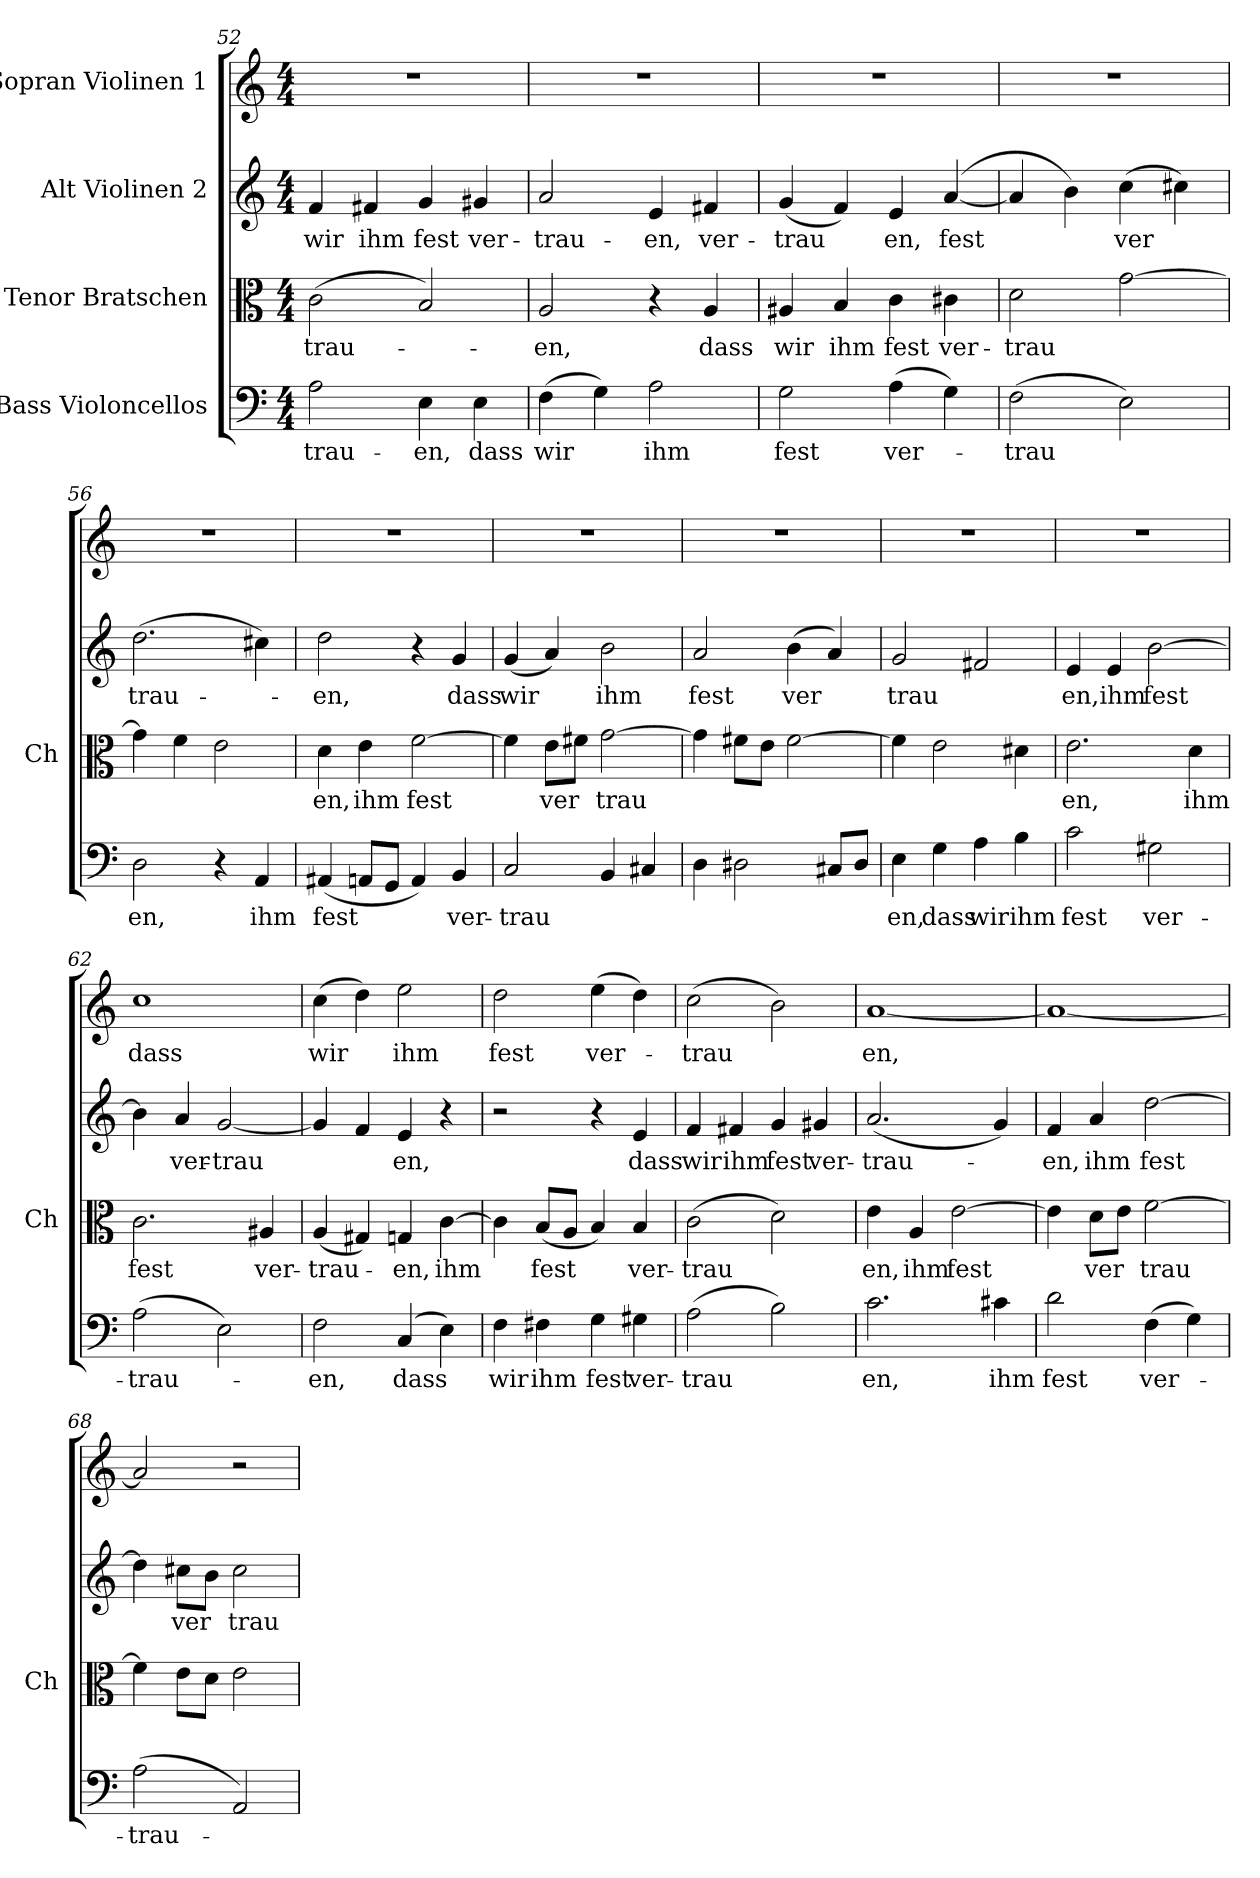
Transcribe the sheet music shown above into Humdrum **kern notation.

**kern	**text	**kern	**text	**kern	**text	**kern	**text
*part4	*part4	*part3	*part3	*part2	*part2	*part1	*part1
*staff4	*staff4	*staff3	*staff3	*staff2	*staff2	*staff1	*staff1
*I"Bass Violoncellos	*	*I"Tenor Bratschen	*	*I"Alt Violinen 2	*	*I"Sopran Violinen 1	*
*	*	*I'Ch	*	*	*	*	*
*clefF4	*	*clefC3	*	*clefG2	*	*clefG2	*
*k[]	*	*k[]	*	*k[]	*	*k[]	*
*M4/4	*	*M4/4	*	*M4/4	*	*M4/4	*
=52	=52	=52	=52	=52	=52	=52	=52
!	!LO:LY:b	!	!LO:LY:b	!	!LO:LY:b	!	!
2A\	trau-	(>2c\	trau-	4f/	wir	1r	.
!	!	!	!	!	!LO:LY:b	!	!
.	.	.	.	4f#X/	ihm	.	.
!	!LO:LY:b	!	!	!	!LO:LY:b	!	!
4E\	en,	2B/)	.	4g/	fest	.	.
!	!LO:LY:b	!	!	!	!LO:LY:b	!	!
4E\	dass	.	.	4g#X/	ver-	.	.
=53	=53	=53	=53	=53	=53	=53	=53
!	!LO:LY:b	!	!LO:LY:b	!	!LO:LY:b	!	!
(>4F\	wir	2A/	en,	2a/	trau-	1r	.
4G\)	.	.	.	.	.	.	.
!	!LO:LY:b	!	!	!	!LO:LY:b	!	!
2A\	ihm	4r	.	4e/	en,	.	.
!	!	!	!LO:LY:b	!	!LO:LY:b	!	!
.	.	4A/	dass	4f#X/	ver-	.	.
!!LO:PB:g=z
=54	=54	=54	=54	=54	=54	=54	=54
!	!LO:LY:b	!	!LO:LY:b	!	!LO:LY:b	!	!
2G\	fest	4A#X/	wir	(<4g/	trau	1r	.
!	!	!	!LO:LY:b	!	!LO:LY:b	!	!
.	.	4B/	ihm	4f/)	-	.	.
!	!LO:LY:b	!	!LO:LY:b	!	!LO:LY:b	!	!
(>4A\	ver-	4c\	fest	4e/	en,	.	.
!	!	!	!LO:LY:b	!	!LO:LY:b	!	!
4G\)	.	4c#X\	ver-	(<[4a/	fest	.	.
=55	=55	=55	=55	=55	=55	=55	=55
!	!LO:LY:b	!	!LO:LY:b	!	!	!	!
(>2F\	trau	2d\	trau	4a/]	.	1r	.
.	.	.	.	4b\)	.	.	.
!	!LO:LY:b	!	!	!	!LO:LY:b	!	!
2E\)	-	[2g\	.	(>4cc\	ver	.	.
.	.	.	.	4cc#X\)	.	.	.
=56	=56	=56	=56	=56	=56	=56	=56
!	!LO:LY:b	!	!	!	!LO:LY:b	!	!
2D\	en,	4g\]	.	(>2.dd\	trau-	1r	.
.	.	4f\	.	.	.	.	.
4r	.	2e\	.	.	.	.	.
!	!LO:LY:b	!	!	!	!	!	!
4AA/	ihm	.	.	4cc#X\)	.	.	.
=57	=57	=57	=57	=57	=57	=57	=57
!	!LO:LY:b	!	!LO:LY:b	!	!LO:LY:b	!	!
(<4AA#X/	fest	4d\	en,	2dd\	en,	1r	.
!	!	!	!LO:LY:b	!	!	!	!
8AAn/L	.	4e\	ihm	.	.	.	.
8GG/J	.	.	.	.	.	.	.
!	!	!	!LO:LY:b	!	!	!	!
4AA/)	.	[2f\	fest	4r	.	.	.
!	!LO:LY:b	!	!	!	!LO:LY:b	!	!
4BB/	ver-	.	.	4g/	dass	.	.
=58	=58	=58	=58	=58	=58	=58	=58
!	!LO:LY:b	!	!LO:LY:b	!	!LO:LY:b	!	!
2C/	trau	4f\]	_	(<4g/	wir	1r	.
!	!	!	!LO:LY:b	!	!	!	!
.	.	8e\L	ver	4a/)	.	.	.
.	.	8f#X\J	.	.	.	.	.
!	!	!	!LO:LY:b	!	!LO:LY:b	!	!
4BB/	.	[2g\	trau	2b\	ihm	.	.
4C#X/	.	.	.	.	.	.	.
=59	=59	=59	=59	=59	=59	=59	=59
!	!	!	!LO:LY:b	!	!LO:LY:b	!	!
4D\	.	4g\]	-	2a/	fest	1r	.
2D#X\	.	8f#X\L	.	.	.	.	.
.	.	8e\J	.	.	.	.	.
!	!	!	!LO:LY:b	!	!LO:LY:b	!	!
.	.	[2f#\	-	(>4b\	ver	.	.
8C#X/L	.	.	.	4a/)	.	.	.
8D#/J	.	.	.	.	.	.	.
!!LO:LB:g=z
=60	=60	=60	=60	=60	=60	=60	=60
!	!LO:LY:b	!	!LO:LY:b	!	!LO:LY:b	!	!
4E\	en,	4f#\]	-	2g/	trau	1r	.
!	!LO:LY:b	!	!	!	!	!	!
4G\	dass	2e\	.	.	.	.	.
!	!LO:LY:b	!	!	!	!LO:LY:b	!	!
4A\	wir	.	.	2f#X/	-	.	.
!	!LO:LY:b	!	!LO:LY:b	!	!	!	!
4B\	ihm	4d#X\	-	.	.	.	.
=61	=61	=61	=61	=61	=61	=61	=61
!	!LO:LY:b	!	!LO:LY:b	!	!LO:LY:b	!	!
2c\	fest	2.e\	en,	4e/	en,	1r	.
!	!	!	!	!	!LO:LY:b	!	!
.	.	.	.	4e/	ihm	.	.
!	!LO:LY:b	!	!	!	!LO:LY:b	!	!
2G#X\	ver-	.	.	[2b\	fest	.	.
!	!	!	!LO:LY:b	!	!	!	!
.	.	4d\	ihm	.	.	.	.
=62	=62	=62	=62	=62	=62	=62	=62
!	!LO:LY:b	!	!LO:LY:b	!	!	!	!LO:LY:b
(>2A\	trau-	2.c\	fest	4b\]	.	1cc	dass
!	!	!	!	!	!LO:LY:b	!	!
.	.	.	.	4a/	ver-	.	.
!	!	!	!	!	!LO:LY:b	!	!
2E\)	.	.	.	[2g/	trau	.	.
!	!	!	!LO:LY:b	!	!	!	!
.	.	4A#X/	ver-	.	.	.	.
=63	=63	=63	=63	=63	=63	=63	=63
!	!LO:LY:b	!	!LO:LY:b	!	!	!	!LO:LY:b
2F\	en,	(<4A/	trau-	4g/]	.	(>4cc\	wir
.	.	4G#X/)	.	4f/	.	4dd\)	.
!	!LO:LY:b	!	!LO:LY:b	!	!LO:LY:b	!	!LO:LY:b
(>4C/	dass	4Gn/	en,	4e/	en,	2ee\	ihm
!	!	!	!LO:LY:b	!	!	!	!
4E\)	.	[4c\	ihm	4r	.	.	.
=64	=64	=64	=64	=64	=64	=64	=64
!	!LO:LY:b	!	!LO:LY:b	!	!	!	!LO:LY:b
4F\	wir	4c\]	_	2r	.	2dd\	fest
!	!LO:LY:b	!	!LO:LY:b	!	!	!	!
4F#X\	ihm	(<8B/L	fest	.	.	.	.
.	.	8A/J	.	.	.	.	.
!	!LO:LY:b	!	!	!	!	!	!LO:LY:b
4G\	fest	4B/)	.	4r	.	(>4ee\	ver-
!	!LO:LY:b	!	!LO:LY:b	!	!LO:LY:b	!	!
4G#X\	ver-	4B/	ver-	4e/	dass	4dd\)	.
=65	=65	=65	=65	=65	=65	=65	=65
!	!LO:LY:b	!	!LO:LY:b	!	!LO:LY:b	!	!LO:LY:b
(>2A\	trau	(>2c\	trau	4f/	wir	(>2cc\	trau
!	!	!	!	!	!LO:LY:b	!	!
.	.	.	.	4f#X/	ihm	.	.
!	!LO:LY:b	!	!LO:LY:b	!	!LO:LY:b	!	!LO:LY:b
2B\)	-	2d\)	-	4g/	fest	2b\)	-
!	!	!	!	!	!LO:LY:b	!	!
.	.	.	.	4g#X/	ver-	.	.
!!LO:LB:g=z
=66	=66	=66	=66	=66	=66	=66	=66
!	!LO:LY:b	!	!LO:LY:b	!	!LO:LY:b	!	!LO:LY:b
2.c\	en,	4e\	en,	(<2.a/	trau-	[1a	en,
!	!	!	!LO:LY:b	!	!	!	!
.	.	4A/	ihm	.	.	.	.
!	!	!	!LO:LY:b	!	!	!	!
.	.	[2e\	fest	.	.	.	.
!	!LO:LY:b	!	!	!	!	!	!
4c#X\	ihm	.	.	4g/)	.	.	.
=67	=67	=67	=67	=67	=67	=67	=67
!	!LO:LY:b	!	!	!	!LO:LY:b	!	!
2d\	fest	4e\]	.	4f/	en,	1a_	.
!	!	!	!LO:LY:b	!	!LO:LY:b	!	!
.	.	8d\L	ver	4a/	ihm	.	.
.	.	8e\J	.	.	.	.	.
!	!LO:LY:b	!	!LO:LY:b	!	!LO:LY:b	!	!
(>4F\	ver-	[2f\	trau	[2dd\	fest	.	.
4G\)	.	.	.	.	.	.	.
=68	=68	=68	=68	=68	=68	=68	=68
!	!LO:LY:b	!	!	!	!	!	!
(>2A\	trau-	4f\]	.	4dd\]	.	2a/]	.
!	!	!	!	!	!LO:LY:b	!	!
.	.	8e\L	.	8cc#X\L	ver	.	.
.	.	8d\J	.	8b\J	.	.	.
!	!	!	!LO:LY:b	!	!LO:LY:b	!	!
2AA/)	.	2e\	-	2cc#\	trau-	2r	.
=	=	=	=	=	=	=	=
*-	*-	*-	*-	*-	*-	*-	*-
